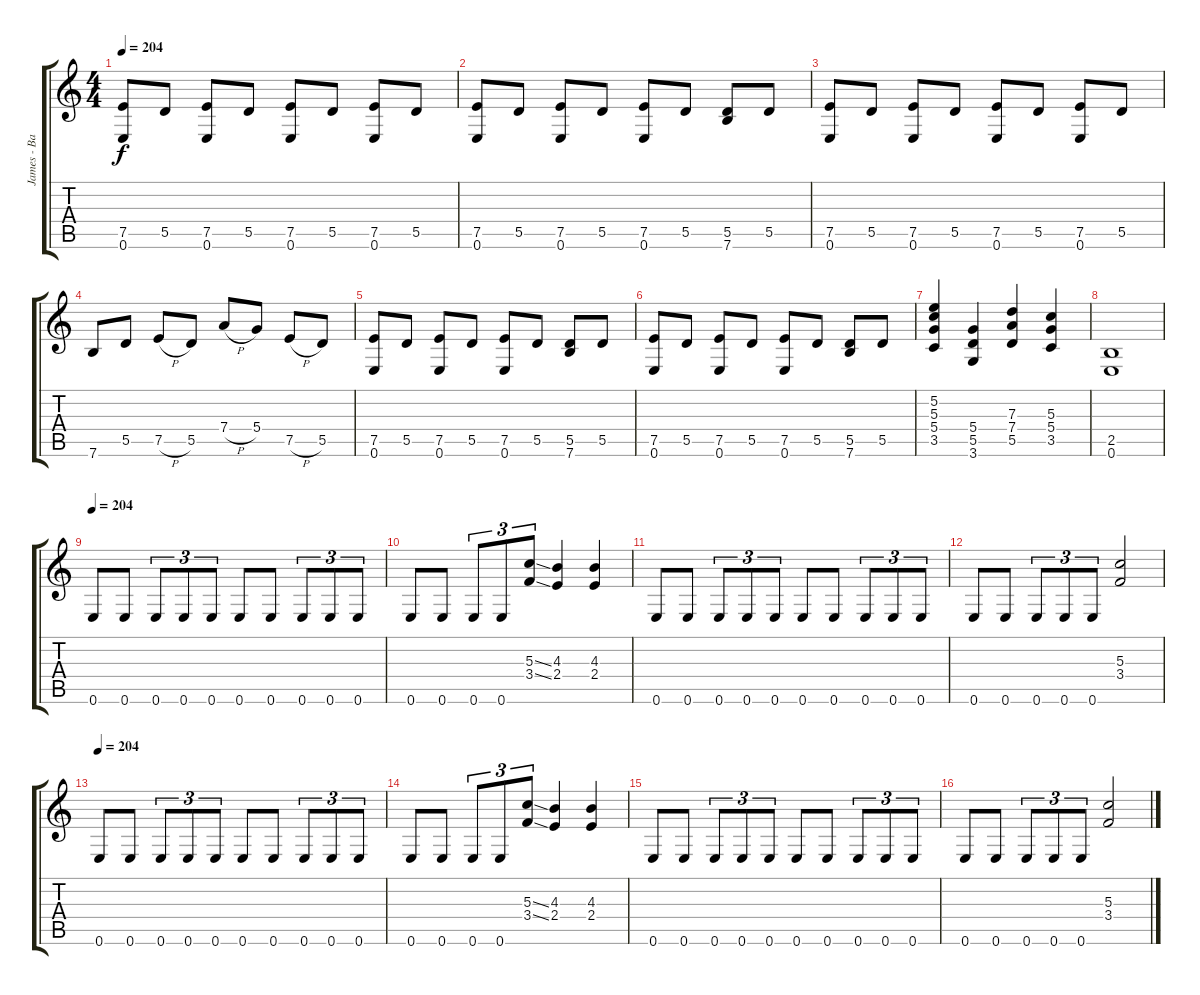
\track ("James - Back Guitar" "James - Ba") {instrument overdrivenguitar}
\staff {score tabs}
\tuning (E4 B3 G3 D3 A2 E2) {hide}
\ts (4 4)
\tempo 204
\clef g2
\ks c
(7.5 0.6).8{dy f} 5.5.8 (7.5 0.6).8 5.5.8 (7.5 0.6).8 5.5.8 (7.5 0.6).8 5.5.8 |
(7.5 0.6).8 5.5.8 (7.5 0.6).8 5.5.8 (7.5 0.6).8 5.5.8 (5.5 7.6).8 5.5.8 |
(7.5 0.6).8 5.5.8 (7.5 0.6).8 5.5.8 (7.5 0.6).8 5.5.8 (7.5 0.6).8 5.5.8 |
7.6.8 5.5.8 7.5{h}.8 5.5.8 7.4{h}.8 5.4.8 7.5{h}.8 5.5.8 |
(7.5 0.6).8 5.5.8 (7.5 0.6).8 5.5.8 (7.5 0.6).8 5.5.8 (5.5 7.6).8 5.5.8 |
(7.5 0.6).8 5.5.8 (7.5 0.6).8 5.5.8 (7.5 0.6).8 5.5.8 (5.5 7.6).8 5.5.8 |
(5.2 5.3 5.4 3.5).4 (5.4 5.5 3.6).4 (7.3 7.4 5.5).4 (5.3 5.4 3.5).4 |
(2.5 0.6).1 |
\tempo 204
0.6.8 0.6.8 0.6.8{tu (3 2)} 0.6.8{tu (3 2)} 0.6.8{tu (3 2)} 0.6.8 0.6.8 0.6.8{tu (3 2)} 0.6.8{tu (3 2)} 0.6.8{tu (3 2)} |
0.6.8 0.6.8 0.6.8{tu (3 2)} 0.6.8{tu (3 2)} (5.3{ss} 3.4{ss}).8{tu (3 2)} (4.3 2.4).4 (4.3 2.4).4 |
0.6.8 0.6.8 0.6.8{tu (3 2)} 0.6.8{tu (3 2)} 0.6.8{tu (3 2)} 0.6.8 0.6.8 0.6.8{tu (3 2)} 0.6.8{tu (3 2)} 0.6.8{tu (3 2)} |
0.6.8 0.6.8 0.6.8{tu (3 2)} 0.6.8{tu (3 2)} 0.6.8{tu (3 2)} (5.3 3.4).2 |
\tempo 204
0.6.8 0.6.8 0.6.8{tu (3 2)} 0.6.8{tu (3 2)} 0.6.8{tu (3 2)} 0.6.8 0.6.8 0.6.8{tu (3 2)} 0.6.8{tu (3 2)} 0.6.8{tu (3 2)} |
0.6.8 0.6.8 0.6.8{tu (3 2)} 0.6.8{tu (3 2)} (5.3{ss} 3.4{ss}).8{tu (3 2)} (4.3 2.4).4 (4.3 2.4).4 |
0.6.8 0.6.8 0.6.8{tu (3 2)} 0.6.8{tu (3 2)} 0.6.8{tu (3 2)} 0.6.8 0.6.8 0.6.8{tu (3 2)} 0.6.8{tu (3 2)} 0.6.8{tu (3 2)} |
0.6.8 0.6.8 0.6.8{tu (3 2)} 0.6.8{tu (3 2)} 0.6.8{tu (3 2)} (5.3 3.4).2
